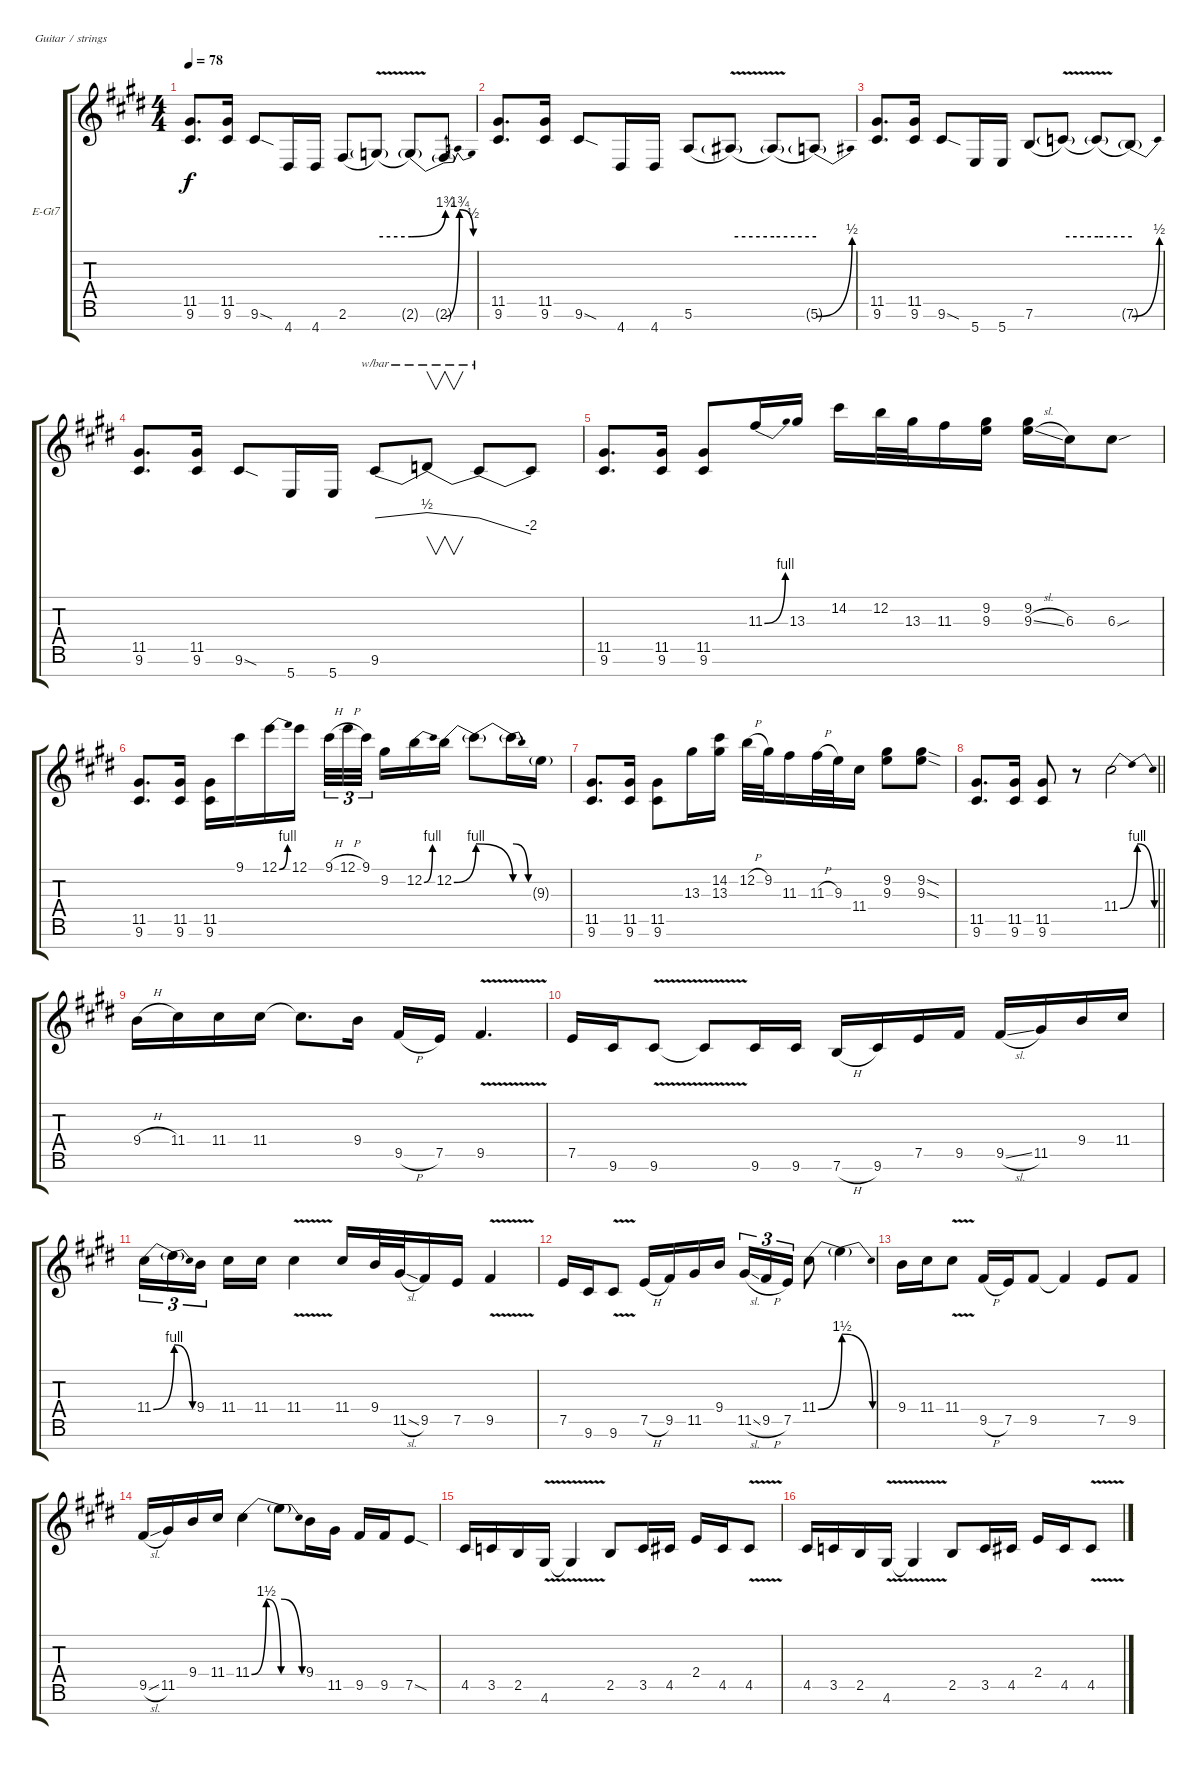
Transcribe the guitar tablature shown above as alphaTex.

\bracketExtendMode groupsimilarinstruments
\firstSystemTrackNameOrientation horizontal
\otherSystemsTrackNameOrientation horizontal
\track ("Guitar 2" "E-Gt7") {instrument overdrivenguitar}
\staff {score tabs}
\tuning (E4 B3 G3 D3 A2 E2 B1)
\ts (4 4)
\tempo 78
\clef g2
\ks c#minor
(11.5 9.6).8{d dy f} (11.5 9.6).16 9.6{sod}.8 4.7.16 4.7.16 2.6{be (hold 0 0 60 0)}.8 2.6{be (hold 0 2 60 2) v t}.8 2.6{be (bend 0 2 60 7) t}.8 2.6{be (bendrelease 0 0 30 7 30 7 60 2) t}.8 |
(11.5 9.6).8{d} (11.5 9.6).16 9.6{sod}.8 4.7.16 4.7.16 5.6{be (hold 0 0 60 0)}.8 5.6{be (hold 0 2 60 2) v t}.8 5.6{be (hold 0 2 60 2) t}.8 5.6{be (bend 0 0 60 2) t}.8 |
(11.5 9.6).8{d} (11.5 9.6).16 9.6{sod}.8 5.7.16 5.7.16 7.6{be (hold 0 0 60 0)}.8 7.6{be (hold 0 2 60 2) v t}.8 7.6{be (hold 0 2 60 2) t}.8 7.6{be (bend 0 0 60 2) t}.8 |
(11.5 9.6).8{d} (11.5 9.6).16 9.6{sod}.8 5.7.16 5.7.16 9.6.8{tbe (dive default 0 0 60 2)} 9.6{t}.8{v tbe (dive default 0 2 60 0)} 9.6{t}.8{tbe (dive default 0 0 60 -8)} 9.6{t}.8 |
(11.5 9.6).8{d} (11.5 9.6).16 (11.5 9.6).8 11.3{be (bend 0 0 60 4)}.16 13.3.16 14.2.16 12.2.32 13.3.32 11.3.16 (9.2 9.3).16 (9.2 9.3{sl}).16 6.3.16 6.3{sou}.8 |
(11.5 9.6).8{d} (11.5 9.6).16 (11.5 9.6).16 9.1.16 12.1{be (bend 0 0 60 4)}.16 12.1.16 9.1{h}.32{tu (3 2)} 12.1{h}.32{tu (3 2)} 9.1.32{tu (3 2)} 9.2.16 12.2{be (bend 0 0 60 4)}.16 12.2{be (bend 0 0 60 4)}.16 12.2{be (release 0 4 60 0) t}.8 12.2{be (release 0 4 60 0) t}.16 9.3{g}.16 |
(11.5 9.6).8{d} (11.5 9.6).16 (11.5 9.6).8 13.3.16 (14.2 13.3).16 12.2{h}.32 9.2.32 11.3.16 11.3{h}.32 9.3.32 11.4.16 (9.2 9.3).8 (9.2{sod} 9.3{sod}).8 |
\barLineRight lightlight
(11.5 9.6).8{d} (11.5 9.6).16 (11.5 9.6).8 r.8 11.4{be (bendrelease 0 0 30 4 30 4 60 0)}.2 |
9.4{h}.16 11.4.16 11.4.16 11.4.16 11.4{t}.8{d} 9.4.16 9.5{h}.16 7.5.16 9.5{v}.4{d} |
7.5.16 9.6.16 9.6{v}.8 9.6{v t}.8 9.6.16 9.6.16 7.6{h}.16 9.6.16 7.5.16 9.5.16 9.5{sl}.16 11.5.16 9.4.16 11.4.16 |
11.4{be (bend 0 0 60 4)}.16{tu (3 2)} 11.4{be (release 0 4 60 0) t}.16{tu (3 2)} 9.4.16{tu (3 2)} 11.4.16 11.4.16 11.4{v}.4 11.4.16 9.4.32 11.5{sl}.32 9.5.16 7.5.16 9.5{v}.4 |
7.5.16 9.6.16 9.6{v}.8 7.5{h}.16 9.5.16 11.5.16 9.4.16 11.5{sl}.16{tu (3 2)} 9.5{h}.16{tu (3 2)} 7.5.16{tu (3 2)} 11.4{be (bend 0 0 60 6)}.8 11.4{be (release 0 6 60 0) t}.4 |
9.4.16 11.4.16 11.4{v}.8 9.5{h}.16 7.5.16 9.5.8 9.5{t}.4 7.5.8 9.5.8 |
9.5{sl}.16 11.5.16 9.4.16 11.4.16 11.4{be (bendrelease 0 0 30 6 30 6 60 0)}.4 11.4{be (release 0 6 60 0) t}.8 9.4.16 11.5.16 9.5.16 9.5.16 7.5{sod}.8 |
4.5.16 3.5.16 2.5.16 4.6{v}.16 4.6{v t}.4 2.5.8 3.5.16 4.5.16 2.4.16 4.5.16 4.5{v}.8 |
4.5.16 3.5.16 2.5.16 4.6{v}.16 4.6{v t}.4 2.5.8 3.5.16 4.5.16 2.4.16 4.5.16 4.5{v}.8
